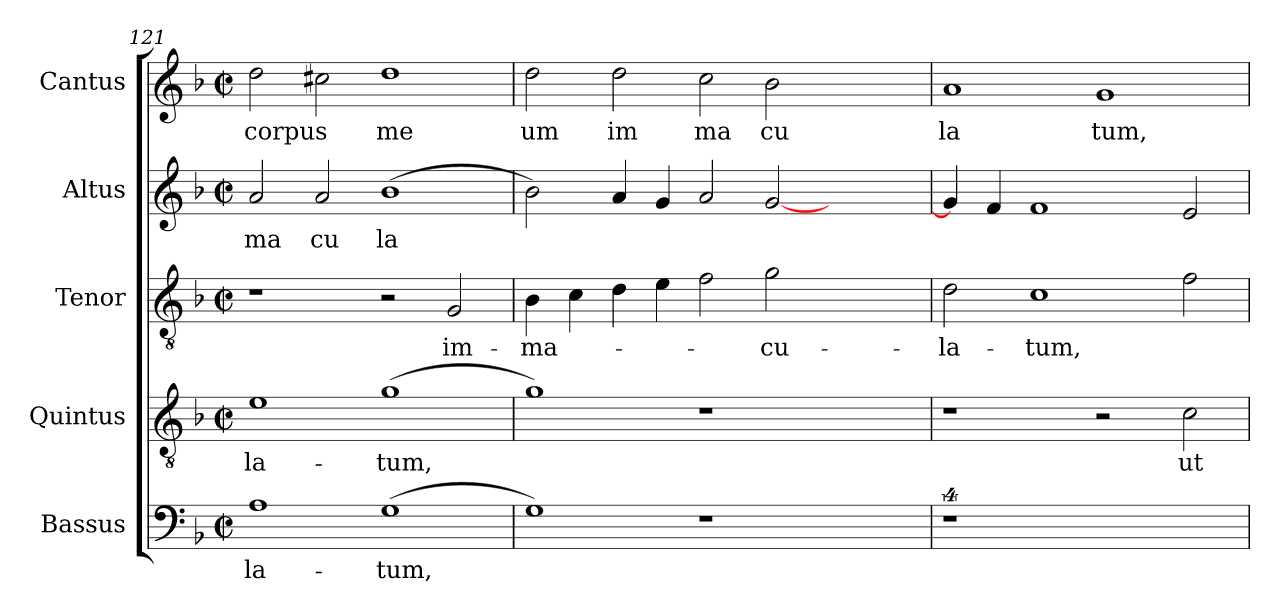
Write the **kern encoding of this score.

**kern	**text	**kern	**text	**kern	**text	**kern	**text	**kern	**text
*part5	*part5	*part4	*part4	*part3	*part3	*part2	*part2	*part1	*part1
*staff5	*staff5	*staff4	*staff4	*staff3	*staff3	*staff2	*staff2	*staff1	*staff1
*I"Bassus	*	*I"Quintus	*	*I"Tenor	*	*I"Altus	*	*I"Cantus	*
*clefF4	*	*clefGv2	*	*clefGv2	*	*clefG2	*	*clefG2	*
*k[b-]	*	*k[b-]	*	*k[b-]	*	*k[b-]	*	*k[b-]	*
*F:	*	*F:	*	*F:	*	*F:	*	*F:	*
*M2/2	*	*M2/2	*	*M2/2	*	*M2/2	*	*M2/2	*
*met(c|)	*	*met(c|)	*	*met(c|)	*	*met(c|)	*	*met(c|)	*
=121	=121	=121	=121	=121	=121	=121	=121	=121	=121
!	!LO:LY:b:cj	!	!LO:LY:b:cj	!	!	!	!LO:LY:b:cj	!	!LO:LY:b
1A	-la-	1e	-la-	1r	.	2a/	ma	2dd\	corpus
!	!	!	!	!	!	!	!LO:LY:b:cj	!	!
.	.	.	.	.	.	2a/	cu	2cc#\	.
!	!LO:LY:b	!	!LO:LY:b	!	!	!	!LO:LY:b:cj	!	!LO:LY:b:cj
(>1G	-tum,	(>1g	-tum,	2r	.	(>1b-	la	1dd	me
!	!	!	!	!	!LO:LY:b:cj	!	!	!	!
.	.	.	.	2G/	im-	.	.	.	.
=122	=122	=122	=122	=122	=122	=122	=122	=122	=122
!	!	!	!	!	!LO:LY:b	!	!	!	!LO:LY:b:cj
1G)	.	1g)	.	4B-\	-ma-	2b-\)	.	2dd\	um
.	.	.	.	4c\	.	.	.	.	.
!	!	!	!	!	!	!	!	!	!LO:LY:b:cj
.	.	.	.	4d\	.	4a/	.	2dd\	im
.	.	.	.	4e\	.	4g/	.	.	.
!LO:N:vis=1	!	!LO:N:vis=1	!	!	!	!	!	!	!LO:LY:b:cj
0r	.	0r	.	2f\	.	2a/	.	2cc\	ma
!	!	!	!	!	!LO:LY:b:cj	!	!	!	!LO:LY:b:cj
.	.	.	.	2g\	-cu-	[<2g/	.	2b-\	cu
.	.	.	.	1ryy	.	1ryy	.	1ryy	.
=123	=123	=123	=123	=123	=123	=123	=123	=123	=123
!	!	!	!	!	!LO:LY:b:cj	!	!	!	!LO:LY:b:cj
4%5r	.	1r	.	2d\	-la-	4g/]	.	1a	la
.	.	.	.	.	.	4f/	.	.	.
!	!	!	!	!	!LO:LY:b:cj	!	!	!	!
.	.	.	.	1c	-tum,	1f	.	.	.
!	!	!	!	!	!	!	!	!	!LO:LY:b:cj
.	.	2r	.	.	.	.	.	1g	tum,
2.ryy	.	.	.	.	.	.	.	.	.
!	!	!	!LO:LY:b:cj	!	!	!	!	!	!
.	.	2c\	ut	2f\	.	2e/	.	.	.
=	=	=	=	=	=	=	=	=	=
*-	*-	*-	*-	*-	*-	*-	*-	*-	*-
